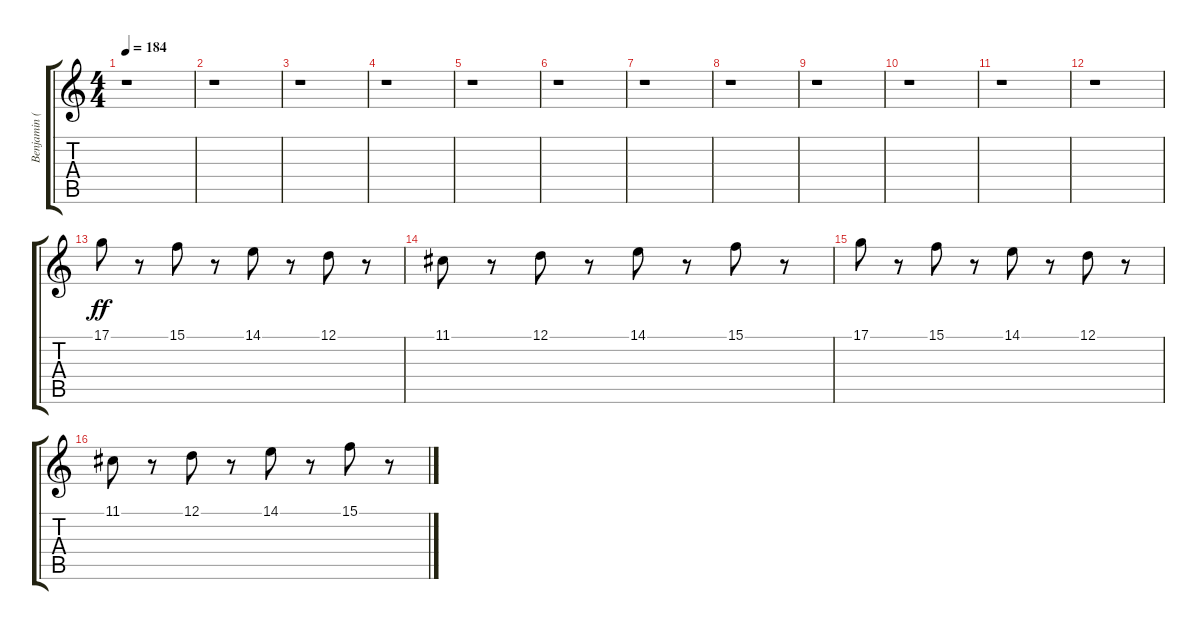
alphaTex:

\track ("Benjamin (KeybMid)" "Benjamin (") {instrument churchorgan}
\staff {score tabs}
\tuning (D4 A3 F3 C3 G2 D2) {hide}
\ts (4 4)
\tempo 184
\clef g2
\ks c
r.1{dy ff} |
r.1 |
r.1 |
r.1 |
r.1 |
r.1 |
r.1 |
r.1 |
r.1 |
r.1 |
r.1 |
r.1 |
17.1.8 r.8 15.1.8 r.8 14.1.8 r.8 12.1.8 r.8 |
11.1.8 r.8 12.1.8 r.8 14.1.8 r.8 15.1.8 r.8 |
17.1.8 r.8 15.1.8 r.8 14.1.8 r.8 12.1.8 r.8 |
11.1.8 r.8 12.1.8 r.8 14.1.8 r.8 15.1.8 r.8
